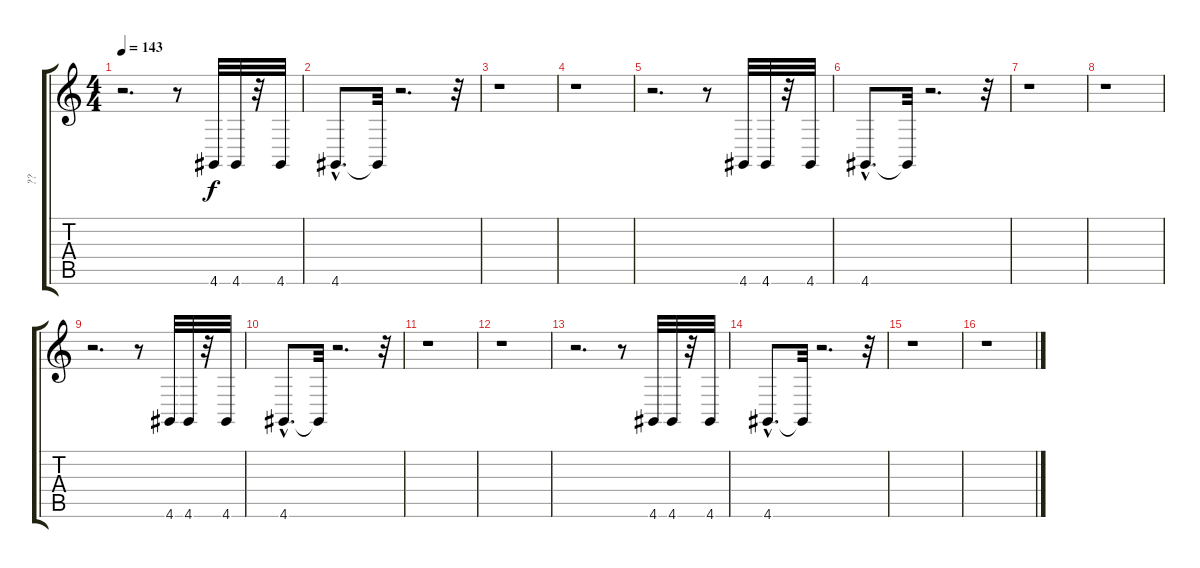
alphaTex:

\track ("??" "??") {instrument timpani}
\staff {score tabs}
\tuning (E4 B3 G3 D3 A2 E2) {hide}
\ts (4 4)
\tempo 143
\clef g2
\ks c
r.2{d dy f} r.8 4.6.32{balance 14 instrument timpani} 4.6.32 r.32 4.6.32 |
4.6{hac}.8{d} 4.6{t}.32 r.2{d} r.32 |
r.1 |
r.1 |
r.2{d} r.8 4.6.32{balance 2} 4.6.32 r.32 4.6.32 |
4.6{hac}.8{d} 4.6{t}.32 r.2{d} r.32 |
r.1 |
r.1 |
r.2{d} r.8 4.6.32{balance 14} 4.6.32 r.32 4.6.32 |
4.6{hac}.8{d} 4.6{t}.32 r.2{d} r.32 |
r.1 |
r.1 |
r.2{d} r.8 4.6.32{balance 2} 4.6.32 r.32 4.6.32 |
4.6{hac}.8{d} 4.6{t}.32 r.2{d} r.32 |
r.1 |
r.1
